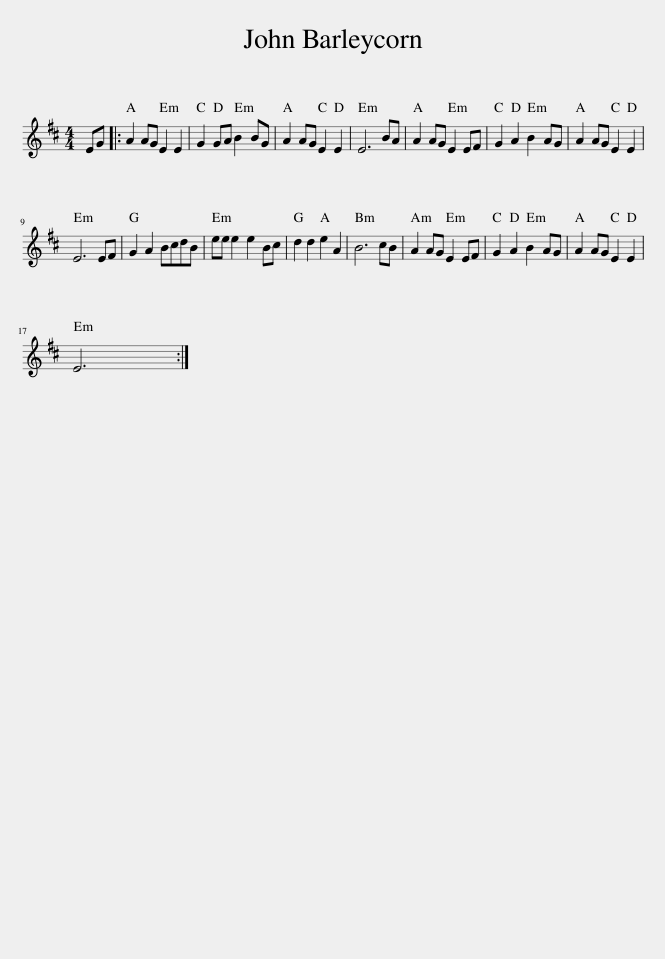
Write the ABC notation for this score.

X:1
L:1/8
M:4/4
I:linebreak $
K:D
V:1 treble
V:1
 EG |: A2 AG E2 E2 | G2 GA B2 BG | A2 AG E2 E2 | E6 BA | %5
 A2 AG E2 EF | G2 A2 B2 AG | A2 AG E2 E2 |$ E6 EF | G2 A2 BcdB | %10
 ee e2 e2 Bc | d2 d2 e2 A2 | B6 cB | A2 AG E2 EF | G2 A2 B2 AG | %15
 A2 AG E2 E2 |$ E6 :| %17
